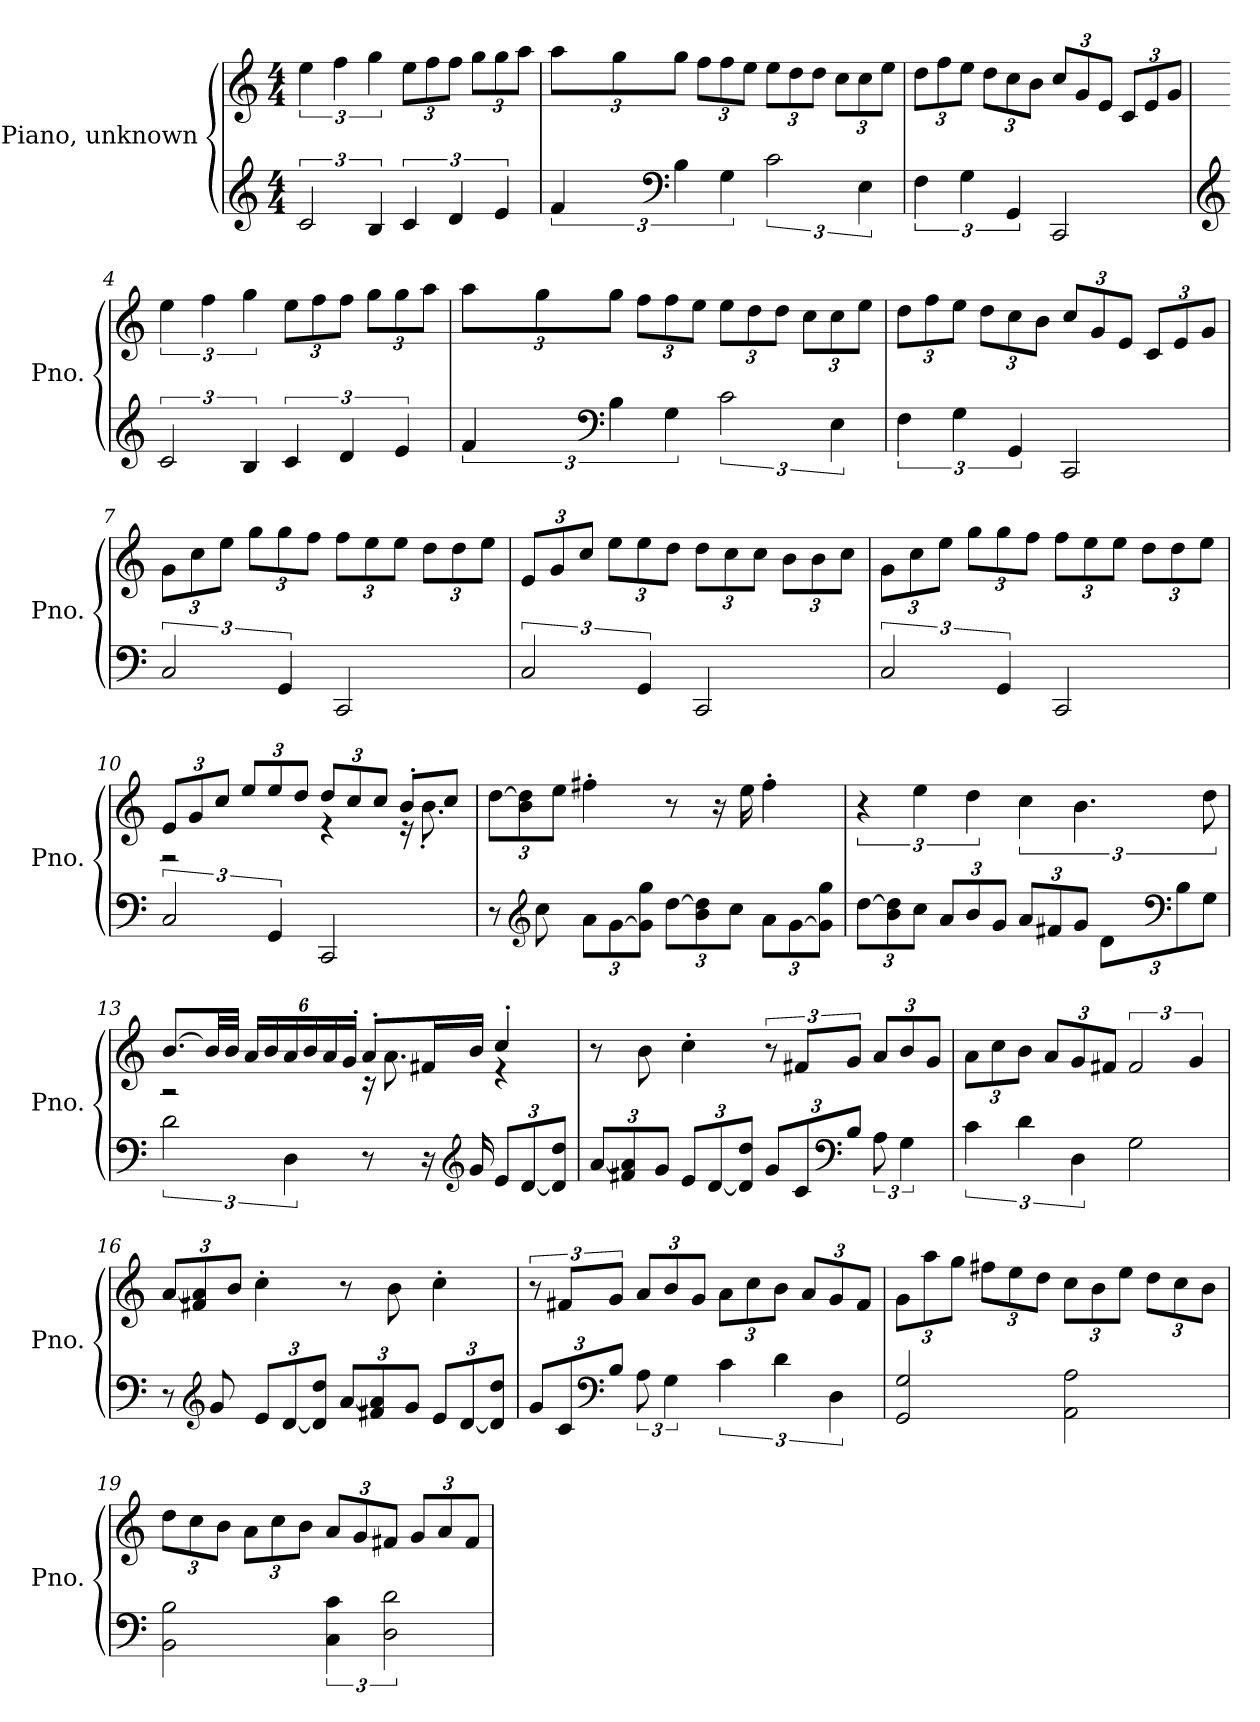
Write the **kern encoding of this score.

**kern	**kern
*part1	*part1
*staff2	*staff1
*I"Piano, unknown	*
*I'Pno.	*
*clefG2	*clefG2
*k[]	*k[]
*M4/4	*M4/4
*MM145	*MM145
=1	=1
3c/	6ee\
.	6ff\
6B/	6gg\
*	*Xbrackettup
6c/	12ee\L
.	12ff\
6d/	12ff\J
.	12gg\L
6e/	12gg\
.	12aa\J
=2	=2
6f/	12aa\L
.	12gg\
*clefF4	*
6B\	12gg\J
.	12ff\L
6G\	12ff\
.	12ee\J
3c\	12ee\L
.	12dd\
.	12dd\J
.	12cc\L
6E\	12cc\
.	12ee\J
=3	=3
6F\	12dd\L
.	12ff\
6G\	12ee\J
.	12dd\L
6GG/	12cc\
.	12b\J
2CC/	12cc/L
.	12g/
.	12e/J
.	12c/L
.	12e/
.	12g/J
!!LO:LB:g=z
=4	=4
*clefG2	*
*	*brackettup
3c/	6ee\
.	6ff\
6B/	6gg\
*	*Xbrackettup
6c/	12ee\L
.	12ff\
6d/	12ff\J
.	12gg\L
6e/	12gg\
.	12aa\J
=5	=5
6f/	12aa\L
.	12gg\
*clefF4	*
6B\	12gg\J
.	12ff\L
6G\	12ff\
.	12ee\J
3c\	12ee\L
.	12dd\
.	12dd\J
.	12cc\L
6E\	12cc\
.	12ee\J
=6	=6
6F\	12dd\L
.	12ff\
6G\	12ee\J
.	12dd\L
6GG/	12cc\
.	12b\J
2CC/	12cc/L
.	12g/
.	12e/J
.	12c/L
.	12e/
.	12g/J
=7	=7
3C/	12g\L
.	12cc\
.	12ee\J
.	12gg\L
6GG/	12gg\
.	12ff\J
2CC/	12ff\L
.	12ee\
.	12ee\J
.	12dd\L
.	12dd\
.	12ee\J
!!LO:LB:g=z
=8	=8
3C/	12e/L
.	12g/
.	12cc/J
.	12ee\L
6GG/	12ee\
.	12dd\J
2CC/	12dd\L
.	12cc\
.	12cc\J
.	12b\L
.	12b\
.	12cc\J
=9	=9
3C/	12g\L
.	12cc\
.	12ee\J
.	12gg\L
6GG/	12gg\
.	12ff\J
2CC/	12ff\L
.	12ee\
.	12ee\J
.	12dd\L
.	12dd\
.	12ee\J
=10	=10
*	*^
3C/	12e/L	2r
.	12g/	.
.	12cc/J	.
.	12ee/L	.
6GG/	12ee/	.
.	12dd/J	.
2CC/	12dd/L	4r
.	12cc/	.
.	12cc/J	.
.	8b'/L	16r
.	.	8.b'\
.	8cc/J	.
*	*v	*v
!!LO:LB:g=z
=11	=11
8r	[12dd\L
.	12b\ 12dd\]
*clefG2	*
8cc\	.
.	12ee\J
*Xbrackettup	*
12a\L	4ff#X'\
[12g\	.
12g\] 12gg\J	.
[12dd\L	8r
12b\ 12dd\]	.
.	16r
12cc\J	.
.	16ee\
12a\L	4ff#'\
[12g\	.
12g\] 12gg\J	.
=12	=12
*	*brackettup
[12dd\L	6r
12b\ 12dd\]	.
12cc\J	6ee\
12a/L	.
12b/	6dd\
12g/J	.
12a/L	6cc\
12f#X/	.
12g/J	6.b\
12d\L	.
*clefF4	*
12B\	.
12G\J	12dd\
!!LO:LB:g=z
=13	=13
*brackettup	*
*	*^
3d\	[8.b/L	2r
.	32b/LL]	.
.	32b/JJJ	.
*	*Xbrackettup	*
.	24a/LL	.
.	24b/	.
6D\	24a/	.
.	24b/	.
.	24a/	.
.	24g'/JJ	.
8r	8a'/L	16r
.	.	8.a\
16r	16f#X/L	.
*clefG2	*	*
16g/	16b/JJ	.
*Xbrackettup	*	*
12e/L	4cc'/	4r
[12d/	.	.
12d/] 12dd/J	.	.
*	*v	*v
=14	=14
[12a/L	8r
12f#X/ 12a/]	.
.	8b\
12g/J	.
12e/L	4cc'\
[12d/	.
12d/] 12dd/J	.
*	*brackettup
12g/L	12r
12c/	12f#X/L
*clefF4	*
12B/J	12g/J
*brackettup	*Xbrackettup
12A\	12a/L
6G\	12b/
.	12g/J
=15	=15
6c\	12a\L
.	12cc\
6d\	12b\J
.	12a/L
6D\	12g/
.	12f#X/J
*	*brackettup
2G\	3f#/
.	6g/
!!LO:LB:g=z
=16	=16
*	*Xbrackettup
8r	[12a/L
.	12f#X/ 12a/]
*clefG2	*
8g/	.
.	12b/J
*Xbrackettup	*
12e/L	4cc'\
[12d/	.
12d/] 12dd/J	.
[12a/L	8r
12f#X/ 12a/]	.
.	8b\
12g/J	.
12e/L	4cc'\
[12d/	.
12d/] 12dd/J	.
=17	=17
*	*brackettup
12g/L	12r
12c/	12f#X/L
*clefF4	*
12B/J	12g/J
*brackettup	*Xbrackettup
12A\	12a/L
6G\	12b/
.	12g/J
6c\	12a\L
.	12cc\
6d\	12b\J
.	12a/L
6D\	12g/
.	12f#/J
=18	=18
2GG/ 2G/	12g\L
.	12aa\
.	12gg\J
.	12ff#X\L
.	12ee\
.	12dd\J
2AA\ 2A\	12cc\L
.	12b\
.	12ee\J
.	12dd\L
.	12cc\
.	12b\J
!!LO:PB:g=z
=19	=19
2BB\ 2B\	12dd\L
.	12cc\
.	12b\J
.	12a\L
.	12cc\
.	12b\J
6C\ 6c\	12a/L
.	12g/
3D\ 3d\	12f#X/J
.	12g/L
.	12a/
.	12f#/J
=	=
*-	*-
